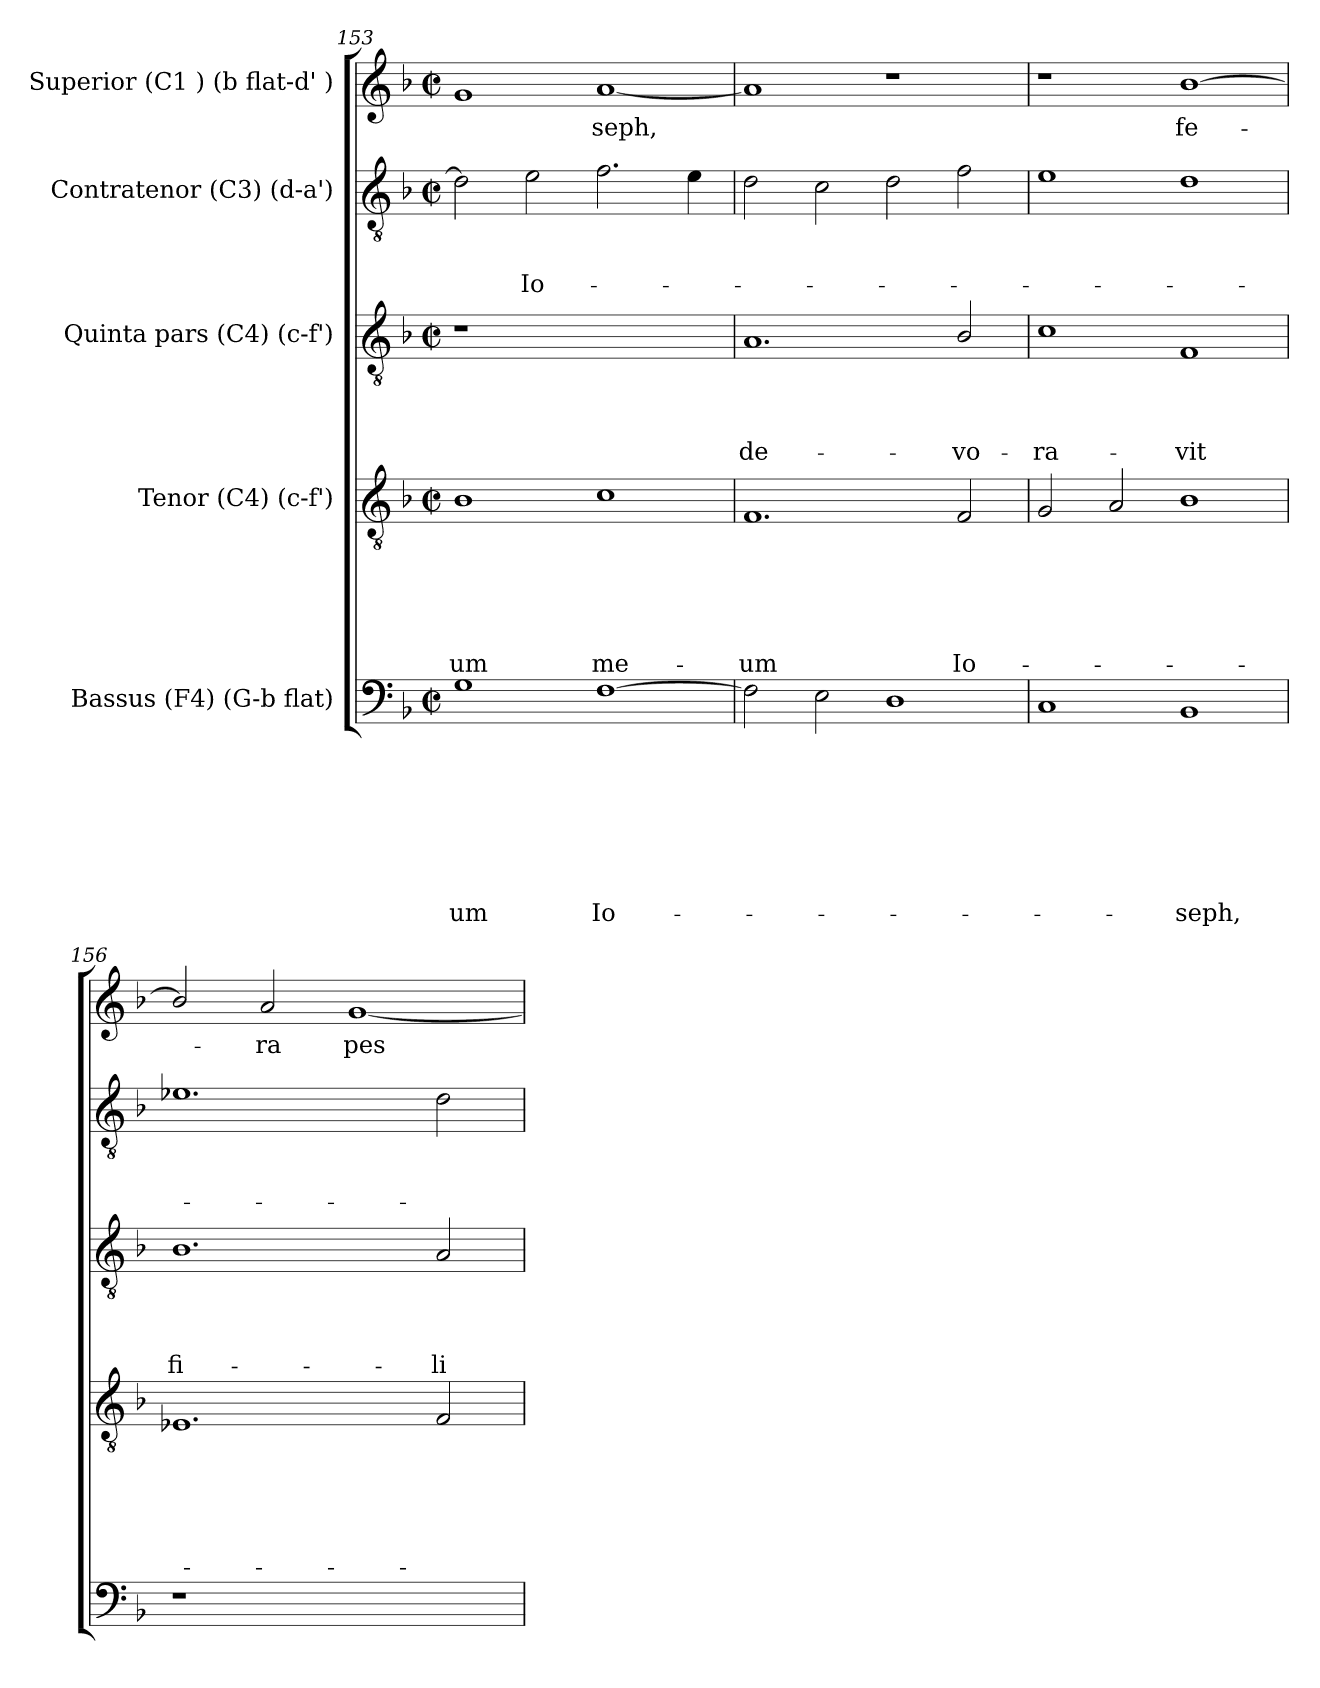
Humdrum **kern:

**kern	**text	**text	**text	**text	**text	**text	**text	**text	**kern	**text	**text	**text	**text	**text	**text	**kern	**text	**text	**text	**text	**kern	**text	**text	**text	**kern	**text
*part5	*part5	*part5	*part5	*part5	*part5	*part5	*part5	*part5	*part4	*part4	*part4	*part4	*part4	*part4	*part4	*part3	*part3	*part3	*part3	*part3	*part2	*part2	*part2	*part2	*part1	*part1
*staff5	*staff5	*staff5	*staff5	*staff5	*staff5	*staff5	*staff5	*staff5	*staff4	*staff4	*staff4	*staff4	*staff4	*staff4	*staff4	*staff3	*staff3	*staff3	*staff3	*staff3	*staff2	*staff2	*staff2	*staff2	*staff1	*staff1
*I"Bassus (F4) (G-b flat)	*	*	*	*	*	*	*	*	*I"Tenor (C4) (c-f')	*	*	*	*	*	*	*I"Quinta pars (C4) (c-f')	*	*	*	*	*I"Contratenor (C3) (d-a')	*	*	*	*I"Superior (C1 ) (b flat-d' )	*
!!LO:PB:g=z
*clefF4	*	*	*	*	*	*	*	*	*clefGv2	*	*	*	*	*	*	*clefGv2	*	*	*	*	*clefGv2	*	*	*	*clefG2	*
*k[b-]	*	*	*	*	*	*	*	*	*k[b-]	*	*	*	*	*	*	*k[b-]	*	*	*	*	*k[b-]	*	*	*	*k[b-]	*
*F:	*	*	*	*	*	*	*	*	*F:	*	*	*	*	*	*	*F:	*	*	*	*	*F:	*	*	*	*F:	*
*M2/2	*	*	*	*	*	*	*	*	*M2/2	*	*	*	*	*	*	*M2/2	*	*	*	*	*M2/2	*	*	*	*M2/2	*
*met(c|)	*	*	*	*	*	*	*	*	*met(c|)	*	*	*	*	*	*	*met(c|)	*	*	*	*	*met(c|)	*	*	*	*met(c|)	*
=153	=153	=153	=153	=153	=153	=153	=153	=153	=153	=153	=153	=153	=153	=153	=153	=153	=153	=153	=153	=153	=153	=153	=153	=153	=153	=153
!	!	!	!	!	!	!	!	!LO:LY:b	!	!	!	!	!	!	!LO:LY:b	!LO:N:vis=1	!	!	!	!	!	!	!	!	!	!
1G	.	.	.	.	.	.	.	-um	1B-	.	.	.	.	.	-um	1r	.	.	.	.	2d\]	.	.	.	1g	.
!	!	!	!	!	!	!	!	!	!	!	!	!	!	!	!	!	!	!	!	!	!	!	!	!LO:LY:b	!	!
.	.	.	.	.	.	.	.	.	.	.	.	.	.	.	.	.	.	.	.	.	2e\	.	.	Io-	.	.
!	!	!	!	!	!	!	!	!LO:LY:b	!	!	!	!	!	!	!LO:LY:b	!	!	!	!	!	!	!	!	!	!	!LO:LY:b
[>1F	.	.	.	.	.	.	.	Io-	1c	.	.	.	.	.	me-	1ryy	.	.	.	.	2.f\	.	.	.	[<1a	-seph,
.	.	.	.	.	.	.	.	.	.	.	.	.	.	.	.	.	.	.	.	.	4e\	.	.	.	.	.
=154	=154	=154	=154	=154	=154	=154	=154	=154	=154	=154	=154	=154	=154	=154	=154	=154	=154	=154	=154	=154	=154	=154	=154	=154	=154	=154
!	!	!	!	!	!	!	!	!	!	!	!	!	!	!	!LO:LY:b	!	!	!	!	!LO:LY:b	!	!	!	!	!	!
2F\]	.	.	.	.	.	.	.	.	1.F	.	.	.	.	.	-um	1.A	.	.	.	de-	2d\	.	.	.	1a]	.
2E\	.	.	.	.	.	.	.	.	.	.	.	.	.	.	.	.	.	.	.	.	2c\	.	.	.	.	.
1D	.	.	.	.	.	.	.	.	.	.	.	.	.	.	.	.	.	.	.	.	2d\	.	.	.	1r	.
!	!	!	!	!	!	!	!	!	!	!	!	!	!	!	!LO:LY:b	!	!	!	!	!LO:LY:b	!	!	!	!	!	!
.	.	.	.	.	.	.	.	.	2F/	.	.	.	.	.	Io-	2B-/	.	.	.	-vo-	2f\	.	.	.	.	.
=155	=155	=155	=155	=155	=155	=155	=155	=155	=155	=155	=155	=155	=155	=155	=155	=155	=155	=155	=155	=155	=155	=155	=155	=155	=155	=155
!	!	!	!	!	!	!	!	!	!	!	!	!	!	!	!	!	!	!	!	!LO:LY:b	!	!	!	!	!	!
1C	.	.	.	.	.	.	.	.	2G/	.	.	.	.	.	.	1c	.	.	.	-ra-	1e	.	.	.	1r	.
.	.	.	.	.	.	.	.	.	2A/	.	.	.	.	.	.	.	.	.	.	.	.	.	.	.	.	.
!	!	!	!	!	!	!	!	!LO:LY:b	!	!	!	!	!	!	!	!	!	!	!	!LO:LY:b	!	!	!	!	!	!LO:LY:b
1BB-	.	.	.	.	.	.	.	-seph,	1B-	.	.	.	.	.	.	1F	.	.	.	-vit	1d	.	.	.	[<1b-	fe-
=156	=156	=156	=156	=156	=156	=156	=156	=156	=156	=156	=156	=156	=156	=156	=156	=156	=156	=156	=156	=156	=156	=156	=156	=156	=156	=156
!LO:N:vis=1	!	!	!	!	!	!	!	!	!	!	!	!	!	!	!	!	!	!	!	!LO:LY:b	!	!	!	!	!	!
1r	.	.	.	.	.	.	.	.	1.E-X	.	.	.	.	.	.	1.B-	.	.	.	fi-	1.e-	.	.	.	2b-/]	.
!	!	!	!	!	!	!	!	!	!	!	!	!	!	!	!	!	!	!	!	!	!	!	!	!	!	!LO:LY:b
.	.	.	.	.	.	.	.	.	.	.	.	.	.	.	.	.	.	.	.	.	.	.	.	.	2a/	-ra
!	!	!	!	!	!	!	!	!	!	!	!	!	!	!	!	!	!	!	!	!	!	!	!	!	!	!LO:LY:b
1ryy	.	.	.	.	.	.	.	.	.	.	.	.	.	.	.	.	.	.	.	.	.	.	.	.	[<1g	pes-
!	!	!	!	!	!	!	!	!	!	!	!	!	!	!	!	!	!	!	!	!LO:LY:b	!	!	!	!	!	!
.	.	.	.	.	.	.	.	.	2F/	.	.	.	.	.	.	2A/	.	.	.	-li-	2d\	.	.	.	.	.
=	=	=	=	=	=	=	=	=	=	=	=	=	=	=	=	=	=	=	=	=	=	=	=	=	=	=
*-	*-	*-	*-	*-	*-	*-	*-	*-	*-	*-	*-	*-	*-	*-	*-	*-	*-	*-	*-	*-	*-	*-	*-	*-	*-	*-
